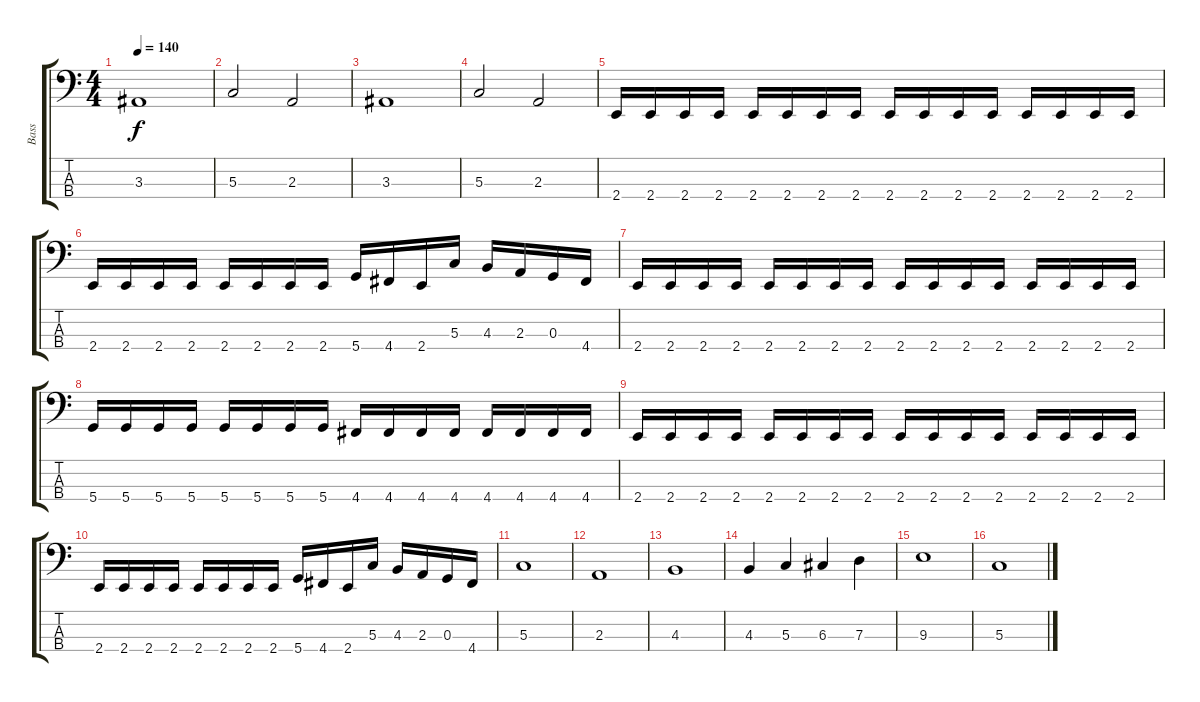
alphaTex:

\track ("Bass" "Bass") {instrument electricbassfinger}
\staff {score tabs}
\tuning (F2 C2 G1 D1) {hide}
\ts (4 4)
\tempo 140
\clef f4
\ks c
3.3.1{dy f} |
5.3.2 2.3.2 |
3.3.1 |
5.3.2 2.3.2 |
2.4.16 2.4.16 2.4.16 2.4.16 2.4.16 2.4.16 2.4.16 2.4.16 2.4.16 2.4.16 2.4.16 2.4.16 2.4.16 2.4.16 2.4.16 2.4.16 |
2.4.16 2.4.16 2.4.16 2.4.16 2.4.16 2.4.16 2.4.16 2.4.16 5.4.16 4.4.16 2.4.16 5.3.16 4.3.16 2.3.16 0.3.16 4.4.16 |
2.4.16 2.4.16 2.4.16 2.4.16 2.4.16 2.4.16 2.4.16 2.4.16 2.4.16 2.4.16 2.4.16 2.4.16 2.4.16 2.4.16 2.4.16 2.4.16 |
5.4.16 5.4.16 5.4.16 5.4.16 5.4.16 5.4.16 5.4.16 5.4.16 4.4.16 4.4.16 4.4.16 4.4.16 4.4.16 4.4.16 4.4.16 4.4.16 |
2.4.16 2.4.16 2.4.16 2.4.16 2.4.16 2.4.16 2.4.16 2.4.16 2.4.16 2.4.16 2.4.16 2.4.16 2.4.16 2.4.16 2.4.16 2.4.16 |
2.4.16 2.4.16 2.4.16 2.4.16 2.4.16 2.4.16 2.4.16 2.4.16 5.4.16 4.4.16 2.4.16 5.3.16 4.3.16 2.3.16 0.3.16 4.4.16 |
5.3.1 |
2.3.1 |
4.3.1 |
4.3.4 5.3.4 6.3.4 7.3.4 |
9.3.1 |
5.3.1
